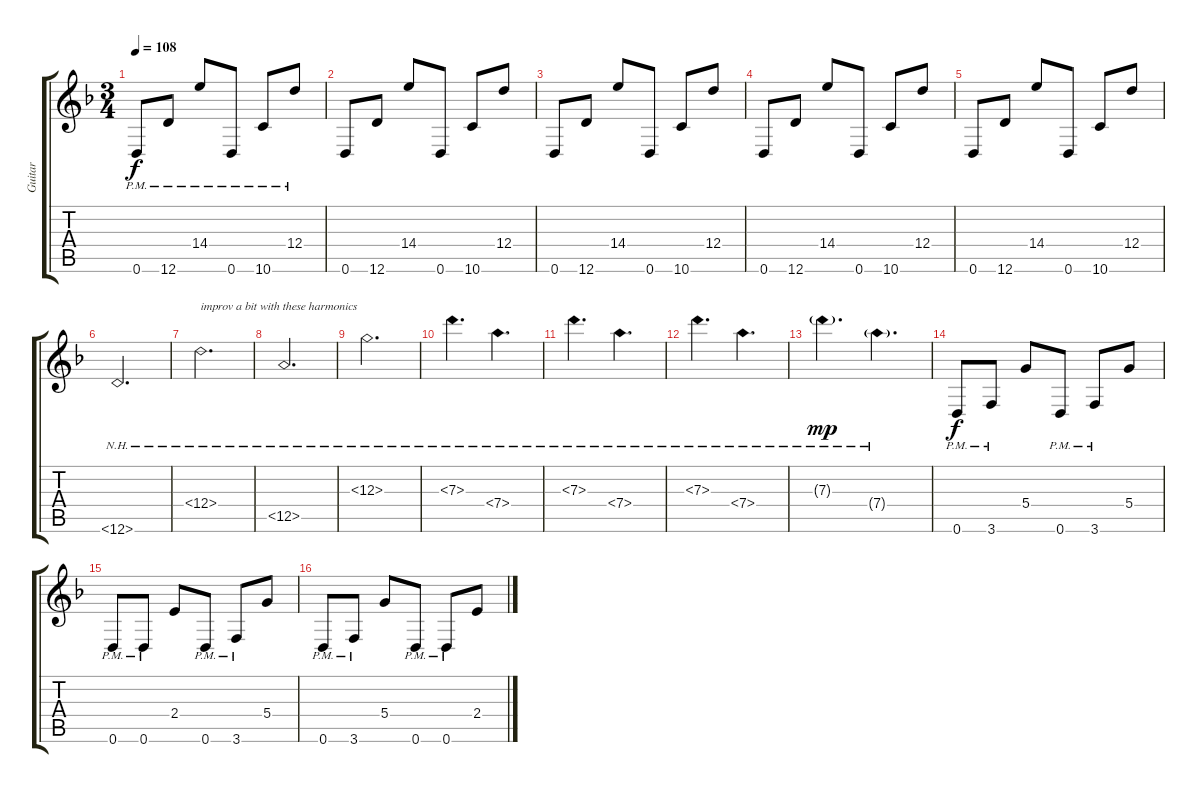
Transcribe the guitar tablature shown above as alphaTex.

\track ("Guitar" "Guitar") {instrument distortionguitar}
\staff {score tabs}
\tuning (E4 B3 G3 D3 A2 D2) {hide}
\ts (3 4)
\tempo 108
\clef g2
\ks dminor
0.6{pm}.8{dy f} 12.6{pm}.8 14.4{pm}.8 0.6{pm}.8 10.6{pm}.8 12.4{pm}.8 |
0.6.8{volume 12} 12.6.8 14.4.8 0.6.8 10.6.8 12.4.8 |
0.6.8 12.6.8 14.4.8 0.6.8 10.6.8 12.4.8 |
0.6.8 12.6.8 14.4.8 0.6.8 10.6.8 12.4.8 |
0.6.8 12.6.8 14.4.8 0.6.8 10.6.8 12.4.8 |
12.6{nh}.2{d} |
12.4{nh}.2{d txt "improv a bit with these harmonics"} |
12.5{nh}.2{d} |
12.3{nh}.2{d} |
7.3{nh}.4{d} 7.4{nh}.4{d} |
7.3{nh}.4{d} 7.4{nh}.4{d} |
7.3{nh}.4{d} 7.4{nh}.4{d} |
7.3{nh g}.4{d dy mp} 7.4{nh g}.4{d} |
0.6{pm}.8{dy f} 3.6{pm}.8 5.4.8 0.6{pm}.8 3.6{pm}.8 5.4.8 |
0.6{pm}.8 0.6{pm}.8 2.4.8 0.6{pm}.8 3.6{pm}.8 5.4.8 |
0.6{pm}.8 3.6{pm}.8 5.4.8 0.6{pm}.8 0.6{pm}.8 2.4.8
